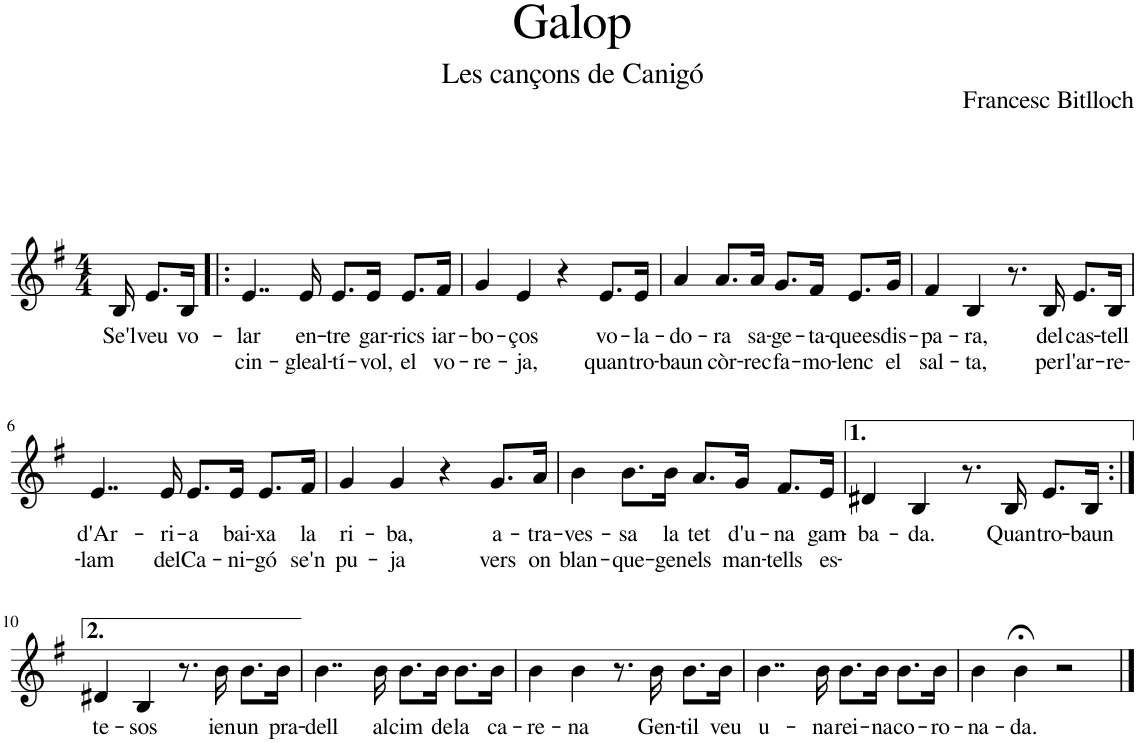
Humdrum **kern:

**kern	**text	**text
*part1	*part1	*part1
*staff1	*staff1	*staff1
*I"Veu	*	*
*I'Ve.	*	*
*clefG2	*	*
*k[f#]	*	*
*M4/4	*	*
=1	=1	=1
!	!LO:LY:b	!
16B/	Se'l	.
!	!LO:LY:b	!
8.e/L	veu	.
!	!LO:LY:b	!
16B/Jk	vo-	.
=2!|:	=2!|:	=2!|:
!	!LO:LY:b	!LO:LY:b
4..e/	-lar	cin-
!	!LO:LY:b	!LO:LY:b
16e/	en-	-gleal-
!	!LO:LY:b	!LO:LY:b
8.e/L	-tre	-tí-
!	!LO:LY:b	!LO:LY:b
16e/Jk	gar-	-vol,
!	!LO:LY:b	!LO:LY:b
8.e/L	-rics	el
!	!LO:LY:b	!LO:LY:b
16f#/Jk	iar-	vo-
=3	=3	=3
!	!LO:LY:b	!LO:LY:b
4g/	-bo-	-re-
!	!LO:LY:b	!LO:LY:b
4e/	-ços	-ja,
4r	.	.
!	!LO:LY:b	!LO:LY:b
8.e/L	vo-	quan
!	!LO:LY:b	!LO:LY:b
16e/Jk	-la-	tro-
=4	=4	=4
!	!LO:LY:b	!LO:LY:b
4a/	-do-	-baun
!	!LO:LY:b	!LO:LY:b
8.a/L	-ra	còr-
!	!LO:LY:b	!LO:LY:b
16a/Jk	sa-	-rec
!	!LO:LY:b	!LO:LY:b
8.g/L	-ge-	fa-
!	!LO:LY:b	!LO:LY:b
16f#/Jk	-ta-	-mo-
!	!LO:LY:b	!LO:LY:b
8.e/L	-quees	-lenc
!	!LO:LY:b	!LO:LY:b
16g/Jk	dis-	el
=5	=5	=5
!	!LO:LY:b	!LO:LY:b
4f#/	-pa-	sal-
!	!LO:LY:b	!LO:LY:b
4B/	-ra,	-ta,
8.r	.	.
!	!LO:LY:b	!LO:LY:b
16B/	del	per
!	!LO:LY:b	!LO:LY:b
8.e/L	cas-	l'ar-
!	!LO:LY:b	!LO:LY:b
16B/Jk	-tell	-re-
!!LO:LB:g=z
=6	=6	=6
!	!LO:LY:b	!LO:LY:b
4..e/	d'Ar-	-lam
!	!LO:LY:b	!LO:LY:b
16e/	-ri-	del
!	!LO:LY:b	!LO:LY:b
8.e/L	-a	Ca-
!	!LO:LY:b	!LO:LY:b
16e/Jk	bai-	-ni-
!	!LO:LY:b	!LO:LY:b
8.e/L	-xa	-gó
!	!LO:LY:b	!LO:LY:b
16f#/Jk	la	se'n
=7	=7	=7
!	!LO:LY:b	!LO:LY:b
4g/	ri-	pu-
!	!LO:LY:b	!LO:LY:b
4g/	-ba,	-ja
4r	.	.
!	!LO:LY:b	!LO:LY:b
8.g/L	a-	vers
!	!LO:LY:b	!LO:LY:b
16a/Jk	-tra-	on
=8	=8	=8
!	!LO:LY:b	!LO:LY:b
4b\	-ves-	blan-
!	!LO:LY:b	!LO:LY:b
8.b\L	-sa	-que-
!	!LO:LY:b	!LO:LY:b
16b\Jk	la	-gen
!	!LO:LY:b	!LO:LY:b
8.a/L	tet	els
!	!LO:LY:b	!LO:LY:b
16g/Jk	d'u-	man-
!	!LO:LY:b	!LO:LY:b
8.f#/L	-na	-tells
!	!LO:LY:b	!LO:LY:b
16e/Jk	gam-	es-
=9	=9	=9
!	!LO:LY:b	!
4d#X/	-ba-	.
!	!LO:LY:b	!
4B/	-da.	.
8.r	.	.
!	!LO:LY:b	!
16B/	Quan	.
!	!LO:LY:b	!
8.e/L	tro-	.
!	!LO:LY:b	!
16B/Jk	-baun	.
!!LO:LB:g=z
=10:|!	=10:|!	=10:|!
!	!LO:LY:b	!
4d#X/	te-	.
!	!LO:LY:b	!
4B/	-sos	.
8.r	.	.
!	!LO:LY:b	!
16b\	ien	.
!	!LO:LY:b	!
8.b\L	un	.
!	!LO:LY:b	!
16b\Jk	pra-	.
=11	=11	=11
!	!LO:LY:b	!
4..b\	-dell	.
!	!LO:LY:b	!
16b\	al	.
!	!LO:LY:b	!
8.b\L	cim	.
!	!LO:LY:b	!
16b\Jk	de	.
!	!LO:LY:b	!
8.b\L	la	.
!	!LO:LY:b	!
16b\Jk	ca-	.
=12	=12	=12
!	!LO:LY:b	!
4b\	-re-	.
!	!LO:LY:b	!
4b\	-na	.
8.r	.	.
!	!LO:LY:b	!
16b\	Gen-	.
!	!LO:LY:b	!
8.b\L	-til	.
!	!LO:LY:b	!
16b\Jk	veu	.
=13	=13	=13
!	!LO:LY:b	!
4..b\	u-	.
!	!LO:LY:b	!
16b\	-na	.
!	!LO:LY:b	!
8.b\L	rei-	.
!	!LO:LY:b	!
16b\Jk	-na	.
!	!LO:LY:b	!
8.b\L	co-	.
!	!LO:LY:b	!
16b\Jk	-ro-	.
=14	=14	=14
!	!LO:LY:b	!
4b\	-na-	.
!	!LO:LY:b	!
4b;<\	-da.	.
2r	.	.
==	==	==
*-	*-	*-
